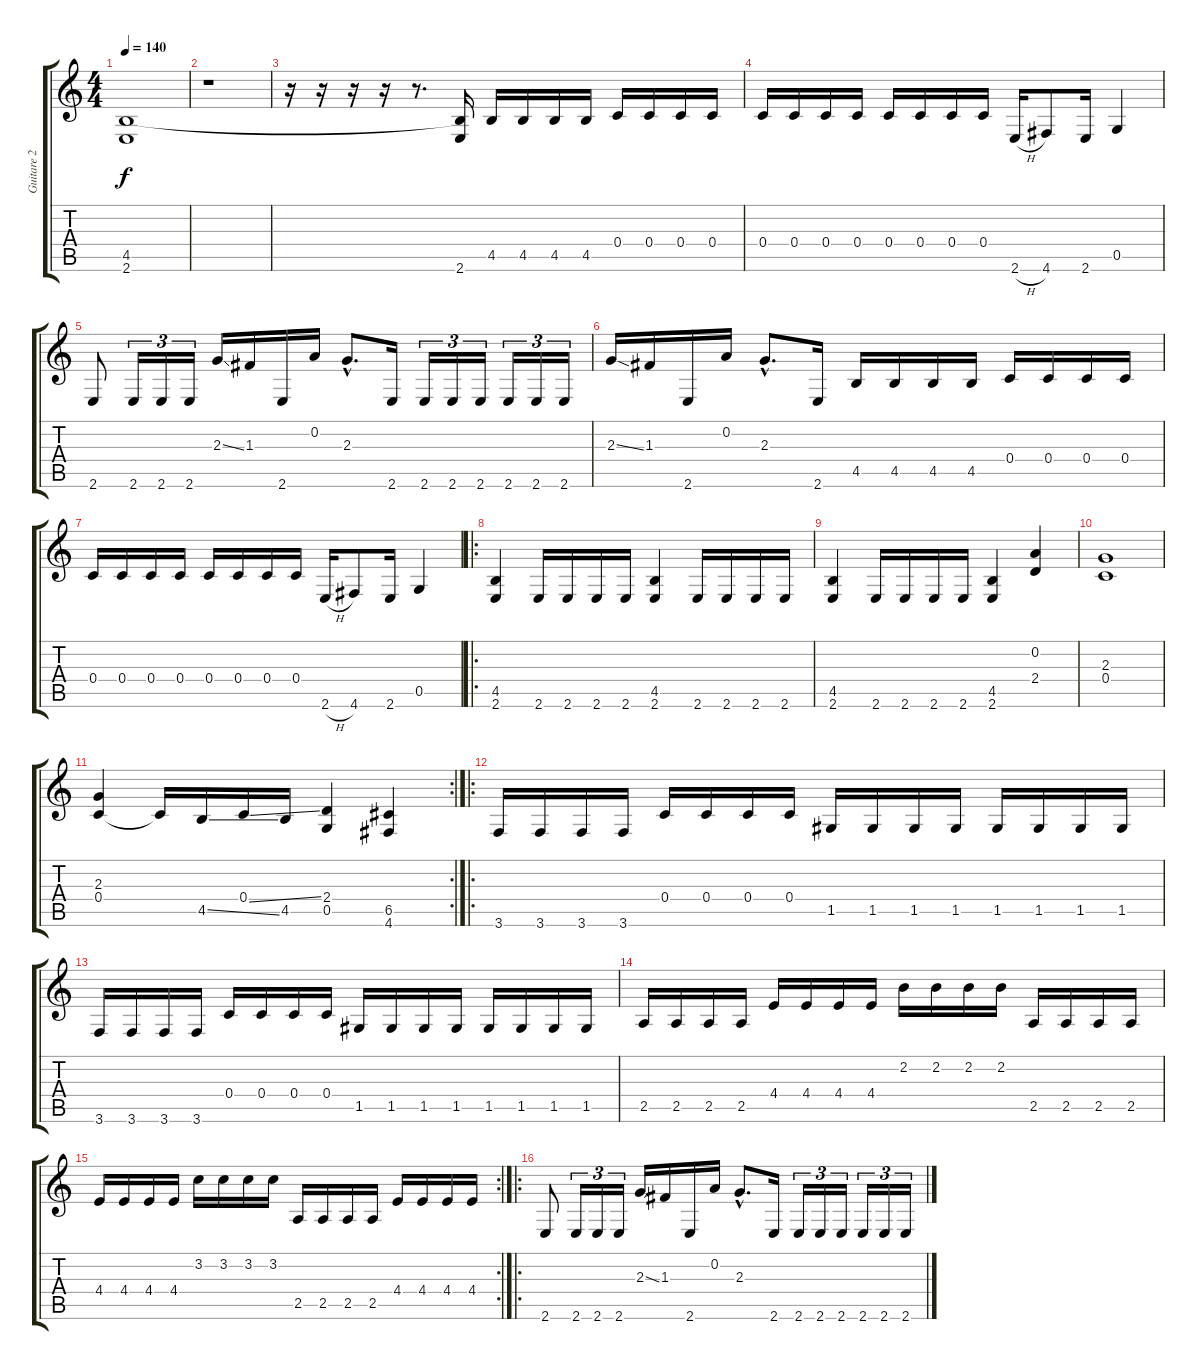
\track ("Guitare 2" "Guitare 2") {instrument distortionguitar}
\staff {score tabs}
\tuning (D4 A3 F3 C3 G2 D2) {hide}
\ts (4 4)
\tempo 140
\clef g2
\ks c
(4.5 2.6).1{dy f} |
r.1 |
r.16 r.16 r.16 r.16 r.8{d} (4.5{t} 2.6).16 4.5.16 4.5.16 4.5.16 4.5.16 0.4.16 0.4.16 0.4.16 0.4.16 |
0.4.16 0.4.16 0.4.16 0.4.16 0.4.16 0.4.16 0.4.16 0.4.16 2.6{h}.16 4.6.8 2.6.16 0.5.4 |
2.6.8 2.6.16{tu (3 2)} 2.6.16{tu (3 2)} 2.6.16{tu (3 2)} 2.3{ss}.16 1.3.16 2.6.16 0.2.16 2.3{hac}.8{d} 2.6.16 2.6.16{tu (3 2)} 2.6.16{tu (3 2)} 2.6.16{tu (3 2)} 2.6.16{tu (3 2)} 2.6.16{tu (3 2)} 2.6.16{tu (3 2)} |
2.3{ss}.16 1.3.16 2.6.16 0.2.16 2.3{hac}.8{d} 2.6.16 4.5.16 4.5.16 4.5.16 4.5.16 0.4.16 0.4.16 0.4.16 0.4.16 |
0.4.16 0.4.16 0.4.16 0.4.16 0.4.16 0.4.16 0.4.16 0.4.16 2.6{h}.16 4.6.8 2.6.16 0.5.4 |
\ro
(4.5 2.6).4 2.6.16 2.6.16 2.6.16 2.6.16 (4.5 2.6).4 2.6.16 2.6.16 2.6.16 2.6.16 |
(4.5 2.6).4 2.6.16 2.6.16 2.6.16 2.6.16 (4.5 2.6).4 (0.2 2.4).4 |
(2.3 0.4).1 |
\rc 2
(2.3 0.4).4 0.4{t}.16 4.5{ss}.16 0.4{ss}.16 4.5.16 (2.4 0.5).4 (6.5 4.6).4 |
\ro
3.6.16 3.6.16 3.6.16 3.6.16 0.4.16 0.4.16 0.4.16 0.4.16 1.5.16 1.5.16 1.5.16 1.5.16 1.5.16 1.5.16 1.5.16 1.5.16 |
3.6.16 3.6.16 3.6.16 3.6.16 0.4.16 0.4.16 0.4.16 0.4.16 1.5.16 1.5.16 1.5.16 1.5.16 1.5.16 1.5.16 1.5.16 1.5.16 |
2.5.16 2.5.16 2.5.16 2.5.16 4.4.16 4.4.16 4.4.16 4.4.16 2.2.16 2.2.16 2.2.16 2.2.16 2.5.16 2.5.16 2.5.16 2.5.16 |
\rc 2
4.4.16 4.4.16 4.4.16 4.4.16 3.2.16 3.2.16 3.2.16 3.2.16 2.5.16 2.5.16 2.5.16 2.5.16 4.4.16 4.4.16 4.4.16 4.4.16 |
\ro
2.6.8 2.6.16{tu (3 2)} 2.6.16{tu (3 2)} 2.6.16{tu (3 2)} 2.3{ss}.16 1.3.16 2.6.16 0.2.16 2.3{hac}.8{d} 2.6.16 2.6.16{tu (3 2)} 2.6.16{tu (3 2)} 2.6.16{tu (3 2)} 2.6.16{tu (3 2)} 2.6.16{tu (3 2)} 2.6.16{tu (3 2)}
